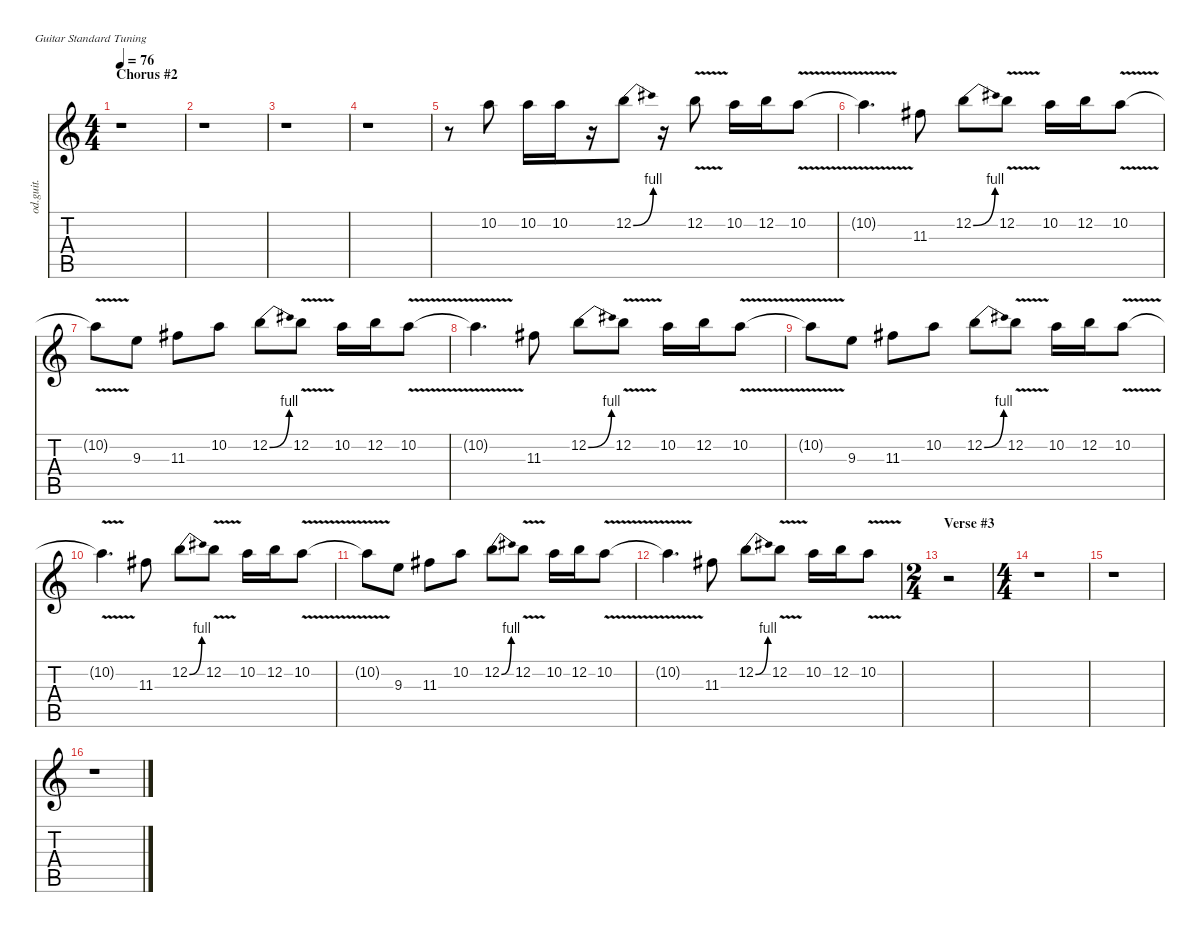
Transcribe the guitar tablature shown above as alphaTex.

\defaultSystemsLayout 4
\hideDynamics
\bracketExtendMode nobrackets
\track ("Fill Guitar #2" "od.guit.") {instrument overdrivenguitar}
\staff {score tabs}
\tuning (E4 B3 G3 D3 A2 E2)
\ts (4 4)
\section ("" "Chorus #2")
\tempo 76
\clef g2
\ks c
r.1{dy f} |
r.1 |
r.1 |
r.1 |
r.8 10.2.8{dy mf} 10.2.16 10.2.16 r.16 12.2{be (bend 0 0 30 4)}.8 r.16 12.2{v}.8 10.2.16 12.2.16 10.2{v}.8 |
10.2{v t}.4{d dy f} 11.3{acc #}.8{dy mf} 12.2{be (bend 0 0 30 4)}.8 12.2{v}.8 10.2.16 12.2.16 10.2{v}.8 |
10.2{v t}.8{dy f} 9.3.8{dy mf} 11.3{acc #}.8 10.2.8 12.2{be (bend 0 0 30 4)}.8 12.2{v}.8 10.2.16 12.2.16 10.2{v}.8 |
10.2{v t}.4{d dy f} 11.3{acc #}.8{dy mf} 12.2{be (bend 0 0 30 4)}.8 12.2{v}.8 10.2.16 12.2.16 10.2{v}.8 |
10.2{v t}.8{dy f} 9.3.8{dy mf} 11.3{acc #}.8 10.2.8 12.2{be (bend 0 0 30 4)}.8 12.2{v}.8 10.2.16 12.2.16 10.2{v}.8 |
10.2{v t}.4{d dy f} 11.3{acc #}.8{dy mf} 12.2{be (bend 0 0 30 4)}.8 12.2{v}.8 10.2.16 12.2.16 10.2{v}.8 |
10.2{v t}.8{dy f} 9.3.8{dy mf} 11.3{acc #}.8 10.2.8 12.2{be (bend 0 0 30 4)}.8 12.2{v}.8 10.2.16 12.2.16 10.2{v}.8 |
10.2{v t}.4{d dy f} 11.3{acc #}.8{dy mf} 12.2{be (bend 0 0 30 4)}.8 12.2{v}.8 10.2.16 12.2.16 10.2{v}.8 |
\ts (2 4)
\section ("" "Verse #3")
r.2 |
\ts (4 4)
r.1 |
r.1 |
r.1
